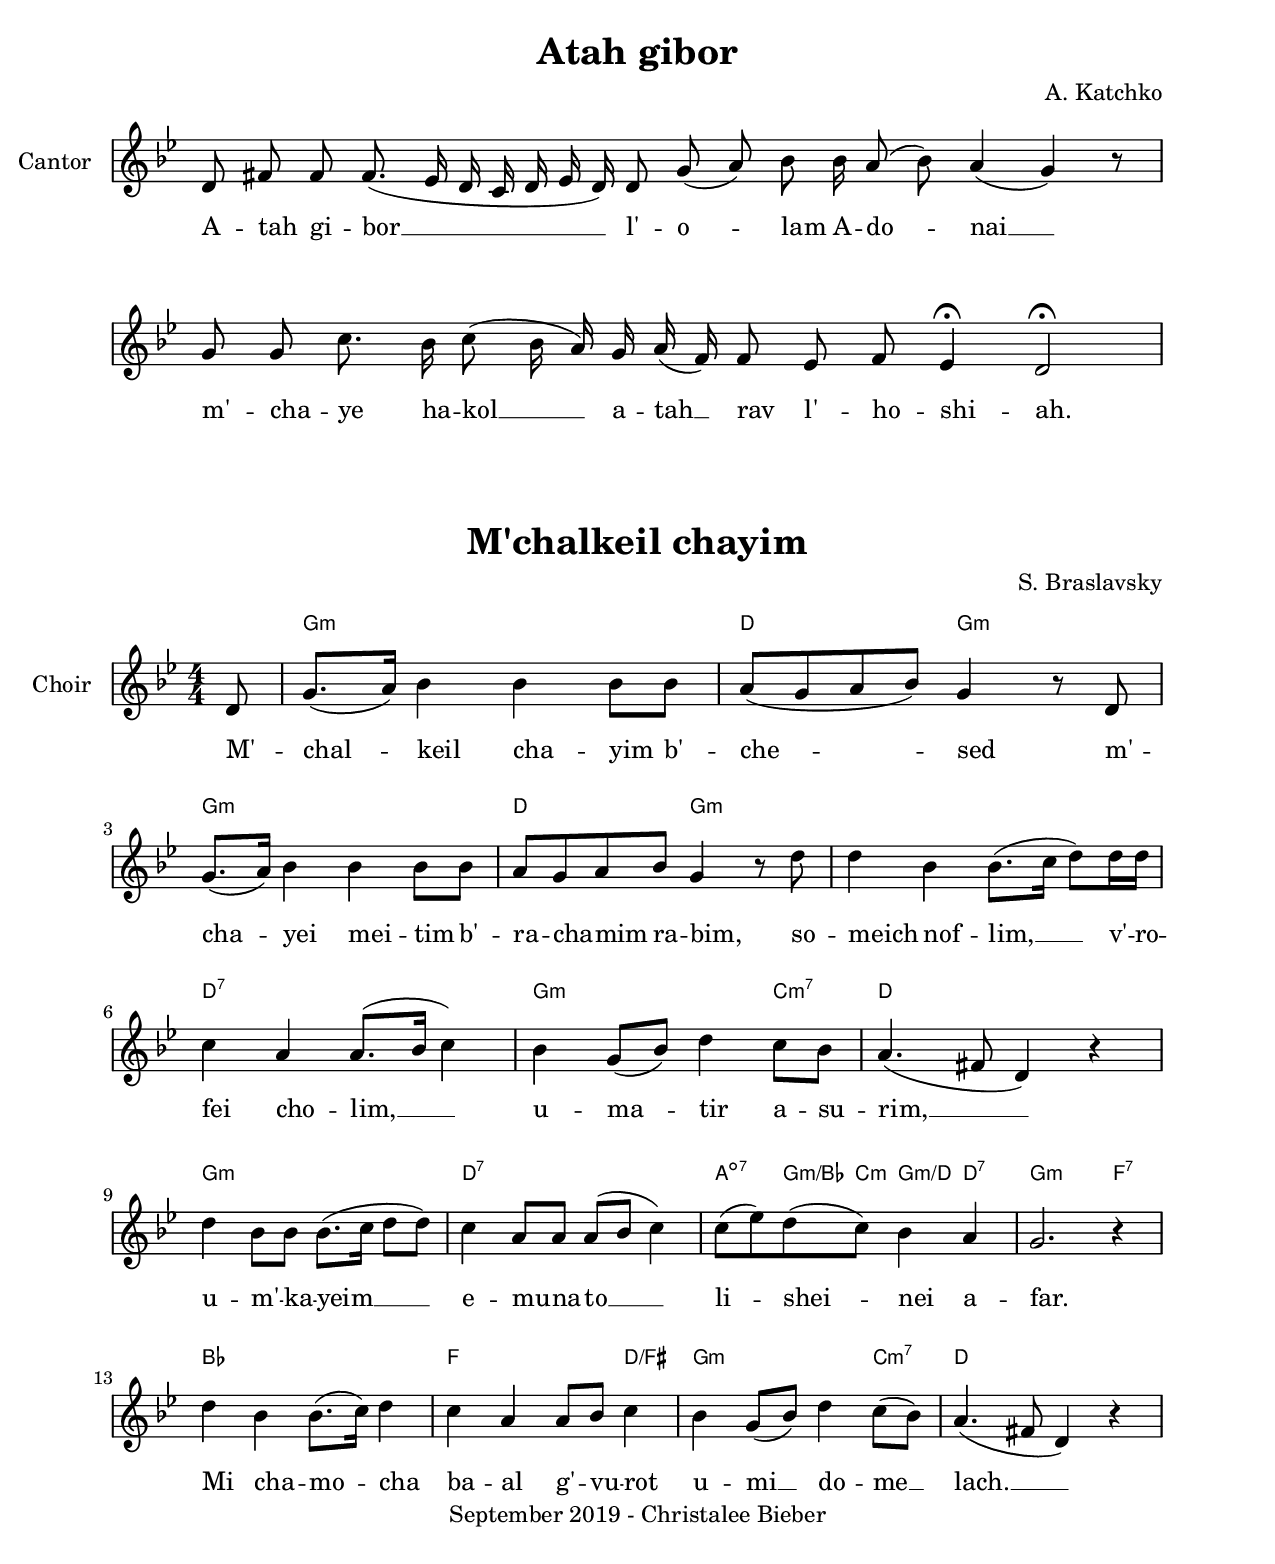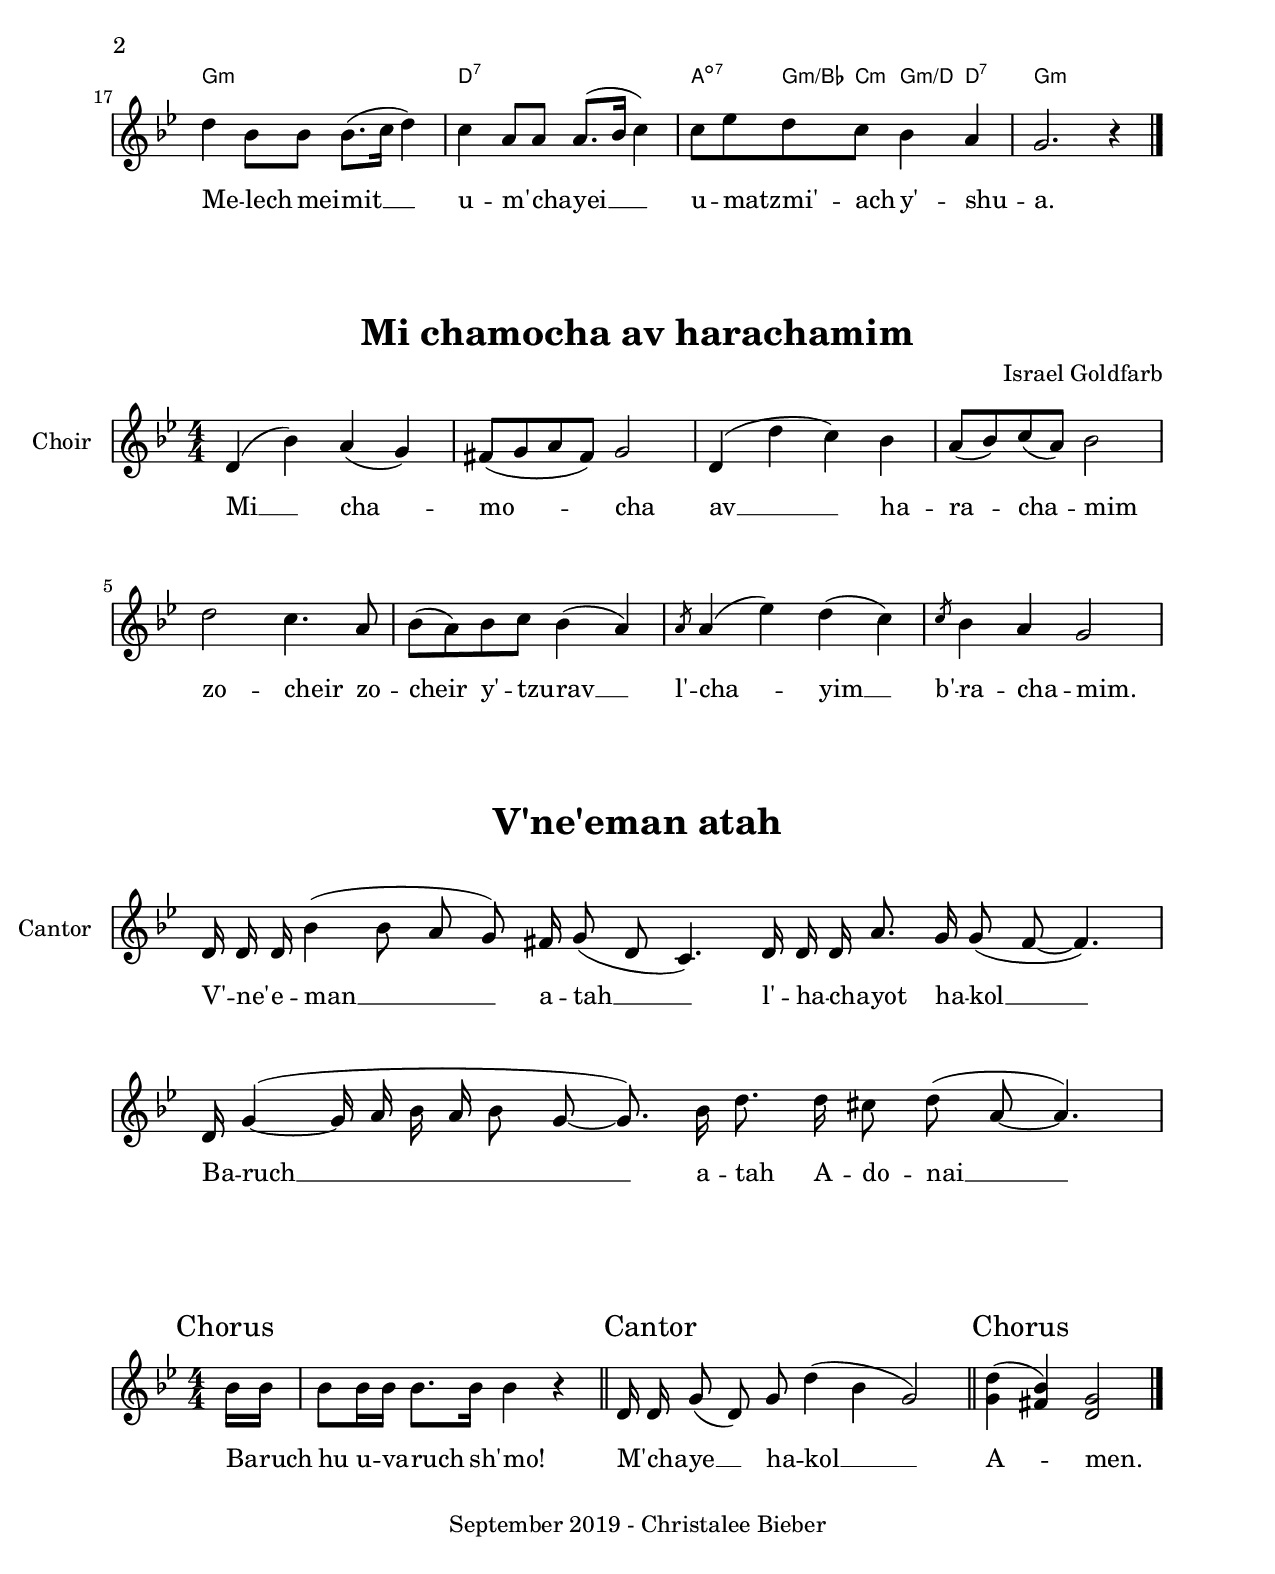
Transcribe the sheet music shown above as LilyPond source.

%{ Christalee Bieber
cbieber@alum.mit.edu
September 2019 %}

\paper {
	system-system-spacing.minimum-distance = #6
	system-system-spacing.padding = #2
	markup-system-spacing.minimum-distance = #4
	markup-system-spacing.padding = #2
	markup-markup-spacing.minimum-distance = #6
	markup-markup-spacing.padding = #4
	score-markup-spacing.padding = #4

	#(set-paper-size "letter")
	left-margin = 0.75\in
	right-margin = 0.75\in
	top-margin = 0.5\in
	bottom-margin = 0.5\in
	indent = #0

	print-all-headers = ##t
}

\header {
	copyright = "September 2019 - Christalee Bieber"
}

\layout {
  \context {
    \Lyrics
    \override VerticalAxisGroup.nonstaff-relatedstaff-spacing.padding = #2
		\override LyricText.self-alignment-X = #LEFT
  }
  \context {
    \Score
		\numericTimeSignature
    \override RehearsalMark.padding = #3
		\override RehearsalMark.self-alignment-X = #LEFT
		\override SystemStartBar.collapse-height = #4
		\override MetronomeMark.outside-staff-priority = #10000
		\override MetronomeMark.extra-offset = #'(-8 . 1)
  }
  \context {
    \ChordNames
    chordChanges = ##t
    \override ChordName.font-size = #-1
		\override VerticalAxisGroup.nonstaff-relatedstaff-spacing.padding = #2
  }
  \context {
    \Voice
    \override BreathingSign.Y-offset = #3.5
    \dynamicUp
		\override TextScript.staff-padding = #1
  }
	\context {
		\Staff
		\override InstrumentName.padding = #2
	}
}

\midi { \tempo 4 = 90 }

#(define-markup-list-command (cantor layout props text) (markup-list?)
	(interpret-markup-list layout props
		#{\markuplist {
			\hspace #6
			\box {
				\pad-markup #1 {
					\fontsize #2 {
						\wordwrap {
							{ \bold Cantor: } { #text }
						}
					}
				}
			}
		}
		#}
	)
)


\header {
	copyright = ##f
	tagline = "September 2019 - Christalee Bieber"
}

\score {
	<<
	\new Staff \with {
		\remove "Time_signature_engraver"
	} \relative c' {
		\key bes \major
		\clef treble
		\set Staff.vocalName = #"Cantor"
		\cadenzaOn
		d8 fis fis fis8.( ees16 d c d ees d) d8 g( a) bes bes16 a8( bes) a4( g) r8 \bar "|" \break
		g8 g8 c8. bes16 c8( bes16 a) g a( fis) fis8 ees fis ees4\fermata d2\fermata \bar "|"
	}
	\addlyrics {
		A -- tah gi -- bor __ l' -- o -- lam A -- do -- nai __ m' -- cha -- ye ha -- kol __ a -- tah __ rav l' -- ho -- shi -- ah.
	}
	>>
	\header {
		title = "Atah gibor"
		composer = "A. Katchko"
	}
}

%{ Christalee Bieber
cbieber@alum.mit.edu
September 2019 %}

\paper {
	system-system-spacing.minimum-distance = #6
	system-system-spacing.padding = #2
	markup-system-spacing.minimum-distance = #4
	markup-system-spacing.padding = #2
	markup-markup-spacing.minimum-distance = #6
	markup-markup-spacing.padding = #4
	score-markup-spacing.padding = #4

	#(set-paper-size "letter")
	left-margin = 0.75\in
	right-margin = 0.75\in
	top-margin = 0.5\in
	bottom-margin = 0.5\in
	indent = #0

	print-all-headers = ##t
}

\header {
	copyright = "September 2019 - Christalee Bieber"
}

\layout {
  \context {
    \Lyrics
    \override VerticalAxisGroup.nonstaff-relatedstaff-spacing.padding = #2
		\override LyricText.self-alignment-X = #LEFT
  }
  \context {
    \Score
		\numericTimeSignature
    \override RehearsalMark.padding = #3
		\override RehearsalMark.self-alignment-X = #LEFT
		\override SystemStartBar.collapse-height = #4
		\override MetronomeMark.outside-staff-priority = #10000
		\override MetronomeMark.extra-offset = #'(-8 . 1)
  }
  \context {
    \ChordNames
    chordChanges = ##t
    \override ChordName.font-size = #-1
		\override VerticalAxisGroup.nonstaff-relatedstaff-spacing.padding = #2
  }
  \context {
    \Voice
    \override BreathingSign.Y-offset = #3.5
    \dynamicUp
		\override TextScript.staff-padding = #1
  }
	\context {
		\Staff
		\override InstrumentName.padding = #2
	}
}

\midi { \tempo 4 = 90 }

#(define-markup-list-command (cantor layout props text) (markup-list?)
	(interpret-markup-list layout props
		#{\markuplist {
			\hspace #6
			\box {
				\pad-markup #1 {
					\fontsize #2 {
						\wordwrap {
							{ \bold Cantor: } { #text }
						}
					}
				}
			}
		}
		#}
	)
)


harmony = \chordmode {
	\partial 8 s8 | g1:m | d2 g2:m | g1:m | d2 g2:m | g1:m | d1:7 | g2.:m c4:m7 | d1 |
	g1:m | d1:7 | a4:dim7 g8:m/bes c8:m g4:m/d d4:7 | g2.:m f4:7 |
	bes1 | f2. d4/fis | g2.:m c4:m7 | d1 | g1:m | d1:7 | a4:dim7 g8:m/bes c8:m g4:m/d d4:7 | g2.:m
}

melody = \relative c' {
	\key bes \major
	\clef treble
	\time 4/4
	\set Staff.vocalName = #"Choir"

	\partial 8 d8 | g8.( a16) bes4 bes bes8 bes | a( g a bes) g4 r8 d8 | \break
	g8.( a16) bes4 bes bes8 bes | a g a bes g4 r8 d'8 |
	d4 bes bes8.( c16 d8) d16 d16 | c4 a a8.( bes16 c4) | bes g8( bes) d4 c8 bes | a4.( fis8 d4) r4 | \break
	d'4 bes8 bes bes8.( c16 d8 d8) | c4 a8 a a( bes c4) | c8( ees) d( c) bes4 a | g2. r4 | \break
	d'4 bes bes8.( c16) d4 | c4 a a8 bes c4 | bes g8( bes) d4 c8( bes) | a4.( fis8 d4) r4 | \break
	d'4 bes8 bes bes8.( c16 d4) | c4 a8 a8 a8.( bes16 c4) | c8 ees d c bes4 a | g2. r4 | \bar "|."
}

text = \lyricmode {
	M' -- chal -- keil cha -- yim b' -- | che -- sed m' -- | cha -- yei mei -- tim b' -- |
	ra -- cha -- mim ra -- bim, so -- | meich nof -- lim, __ v' -- ro -- | fei cho -- lim, __ |
	u -- ma -- tir a -- su -- | rim, __ | u -- m' -- ka -- yeim __ e -- | mu -- na -- to __ |
	li -- shei -- nei a -- | far. | Mi cha -- mo -- cha | ba -- al g' -- vu -- rot |
	u -- mi __ do -- me __ | lach. __ | Me -- lech mei -- mit __ | u -- m' -- cha -- yei __ |
	u -- matz -- mi' -- ach y' -- shu -- a. |
}

\score {
	<<
	\new ChordNames { \harmony }
	\new Voice = "chorus" { \melody }
	\new Lyrics \lyricsto "chorus" { \text }
	>>

	\header {
		title = "M'chalkeil chayim"
		composer = "S. Braslavsky"
	}

	\layout { }
	\midi { }
}

%{ Christalee Bieber
cbieber@alum.mit.edu
September 2019 %}

\paper {
	system-system-spacing.minimum-distance = #6
	system-system-spacing.padding = #2
	markup-system-spacing.minimum-distance = #4
	markup-system-spacing.padding = #2
	markup-markup-spacing.minimum-distance = #6
	markup-markup-spacing.padding = #4
	score-markup-spacing.padding = #4

	#(set-paper-size "letter")
	left-margin = 0.75\in
	right-margin = 0.75\in
	top-margin = 0.5\in
	bottom-margin = 0.5\in
	indent = #0

	print-all-headers = ##t
}

\header {
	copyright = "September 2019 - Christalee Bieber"
}

\layout {
  \context {
    \Lyrics
    \override VerticalAxisGroup.nonstaff-relatedstaff-spacing.padding = #2
		\override LyricText.self-alignment-X = #LEFT
  }
  \context {
    \Score
		\numericTimeSignature
    \override RehearsalMark.padding = #3
		\override RehearsalMark.self-alignment-X = #LEFT
		\override SystemStartBar.collapse-height = #4
		\override MetronomeMark.outside-staff-priority = #10000
		\override MetronomeMark.extra-offset = #'(-8 . 1)
  }
  \context {
    \ChordNames
    chordChanges = ##t
    \override ChordName.font-size = #-1
		\override VerticalAxisGroup.nonstaff-relatedstaff-spacing.padding = #2
  }
  \context {
    \Voice
    \override BreathingSign.Y-offset = #3.5
    \dynamicUp
		\override TextScript.staff-padding = #1
  }
	\context {
		\Staff
		\override InstrumentName.padding = #2
	}
}

\midi { \tempo 4 = 90 }

#(define-markup-list-command (cantor layout props text) (markup-list?)
	(interpret-markup-list layout props
		#{\markuplist {
			\hspace #6
			\box {
				\pad-markup #1 {
					\fontsize #2 {
						\wordwrap {
							{ \bold Cantor: } { #text }
						}
					}
				}
			}
		}
		#}
	)
)


melody = \relative c' {
	\key bes \major
	\clef treble
	\time 4/4
	\set Staff.vocalName = #"Choir"

	d4( bes') a( g) | fis8( g a fis) g2 | d4( d' c) bes | a8( bes) c( a) bes2 |
	d2 c4. a8 | bes8( a) bes c bes4( a) | \slashedGrace a8 a4( ees') d( c) | \slashedGrace c8 bes4 a g2 |
}

text = \lyricmode {
	\set Lyrics.includeGraceNotes = ##t
	Mi __ cha -- | mo -- cha | av __ ha -- | ra -- cha -- mim |
	zo -- cheir zo -- | cheir y' -- tzu -- rav __ | l' -- cha -- yim __ b' -- | ra -- cha -- mim. |
}

\score {
	<<
	\new Voice = "chorus" { \melody }
	\new Lyrics \lyricsto "chorus" { \text }
	>>

	\header {
		title = "Mi chamocha av harachamim"
		composer = "Israel Goldfarb"
	}

	\layout { }
	\midi { }
}


\score {
	<<
	\new Staff \with {
    \remove "Time_signature_engraver"
	} \relative c' {
		\key bes \major
		\clef treble
		\set Staff.vocalName = #"Cantor"

		\cadenzaOn
		d16 d d bes'4( bes8 a g) fis16 g8( d c4.) d16 d d a'8. g16 g8( fis~ fis4.) \bar "|" \break
		d16 g4(~ g16 a bes a bes8 g~ g8.) bes16  d8. d16 cis8 d( a~ a4.) \bar "|"
	}
	\addlyrics {
		V' -- ne' -- e -- man __ a -- tah __ l' -- ha -- cha -- yot ha -- kol __
		Ba -- ruch __ a -- tah A -- do -- nai __
	}
	>>
	\header {
		title = "V'ne'eman atah"
	}
}

\score {
	\new Staff \relative c' {
		\key bes \major
		\clef treble
		\time 4/4

		\mark "Chorus"
		\partial 8 bes'16 bes | bes8 bes16 bes16 bes8. bes16 bes4 r4 \bar "||"

		\mark "Cantor"
		\cadenzaOn
		d,16 d g8( d) g d'4( bes g2) \bar "||"
		\cadenzaOff

		\mark "Chorus"
		<g d'>4( <fis bes>4) <d g>2 | \bar "|."
	}
	\addlyrics {
		Ba -- ruch | hu u -- va -- ruch sh' -- mo! |
		M' -- cha -- ye __ ha -- kol __ |
		A -- men.
	}
}

\layout { }
